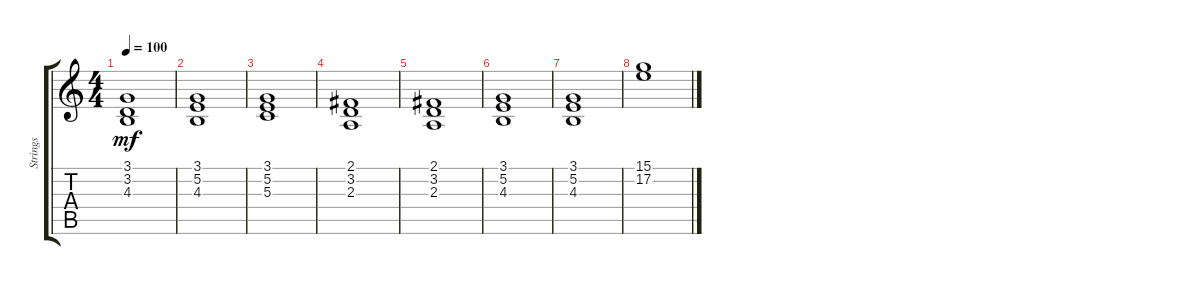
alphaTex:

\track ("Strings" "Strings") {instrument stringensemble2}
\staff {score tabs}
\tuning (E4 B3 G3 D3 A2 E2) {hide}
\ts (4 4)
\tempo 100
\clef g2
\ks c
(3.1 3.2 4.3).1{dy mf} |
(3.1 5.2 4.3).1 |
(3.1 5.2 5.3).1 |
(2.1 3.2 2.3).1 |
(2.1 3.2 2.3).1 |
(3.1 5.2 4.3).1 |
(3.1 5.2 4.3).1 |
(15.1 17.2).1
